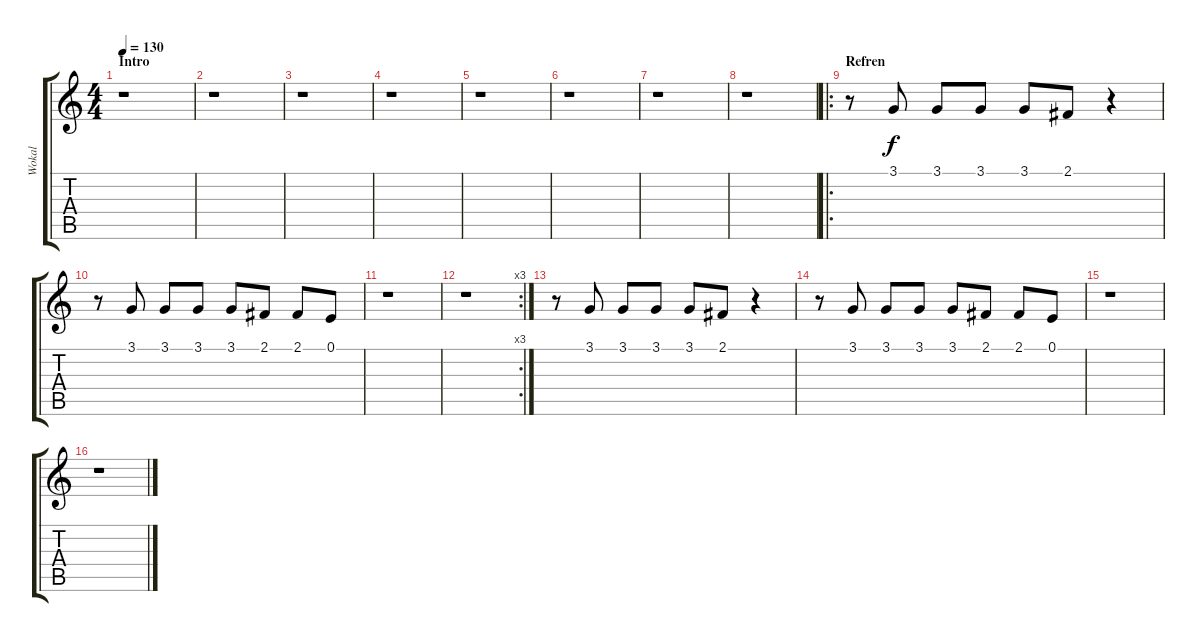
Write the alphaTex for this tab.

\track ("Wokal" "Wokal") {instrument lead6voice}
\staff {score tabs}
\tuning (E4 B3 G3 D3 A2 E2) {hide}
\ts (4 4)
\section ("" "Intro")
\tempo 130
\clef g2
\ks c
r.1{dy f instrument lead6voice} |
r.1 |
r.1 |
r.1 |
r.1 |
r.1 |
r.1 |
r.1 |
\ro
\section ("" "Refren")
r.8 3.1.8 3.1.8 3.1.8 3.1.8 2.1.8 r.4 |
r.8 3.1.8 3.1.8 3.1.8 3.1.8 2.1.8 2.1.8 0.1.8 |
r.1 |
\rc 3
r.1 |
r.8 3.1.8 3.1.8 3.1.8 3.1.8 2.1.8 r.4 |
r.8 3.1.8 3.1.8 3.1.8 3.1.8 2.1.8 2.1.8 0.1.8 |
r.1 |
r.1
